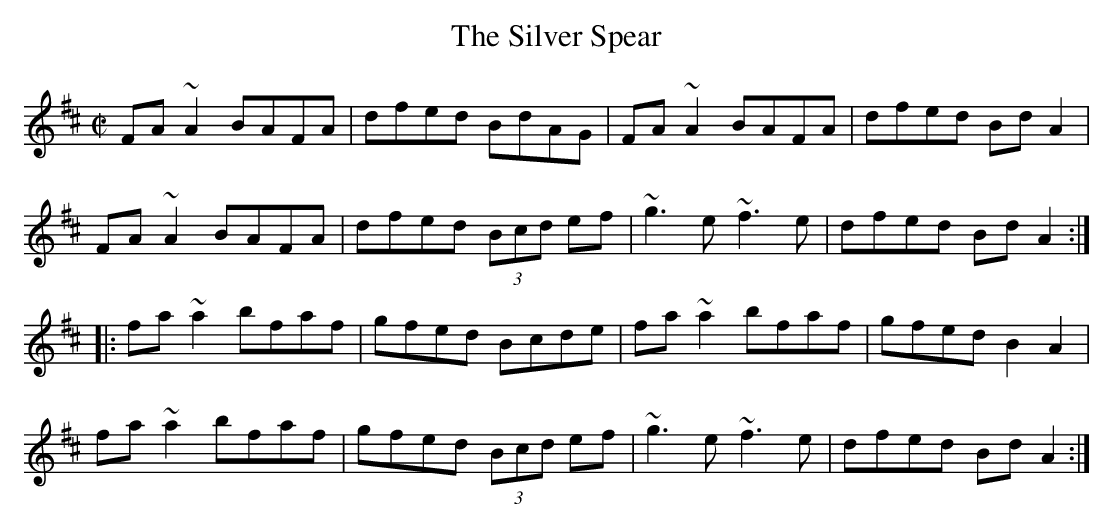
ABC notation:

X:1
T:Silver Spear, The
M:C|
K:D
FA~A2 BAFA|dfed BdAG|FA~A2 BAFA|dfed BdA2|
FA~A2 BAFA|dfed (3Bcd ef|~g3e ~f3e|dfed BdA2:|
|:fa~a2 bfaf|gfed Bcde|fa~a2 bfaf|gfed B2A2|
fa~a2 bfaf|gfed (3Bcd ef|~g3e ~f3e|dfed BdA2:|
